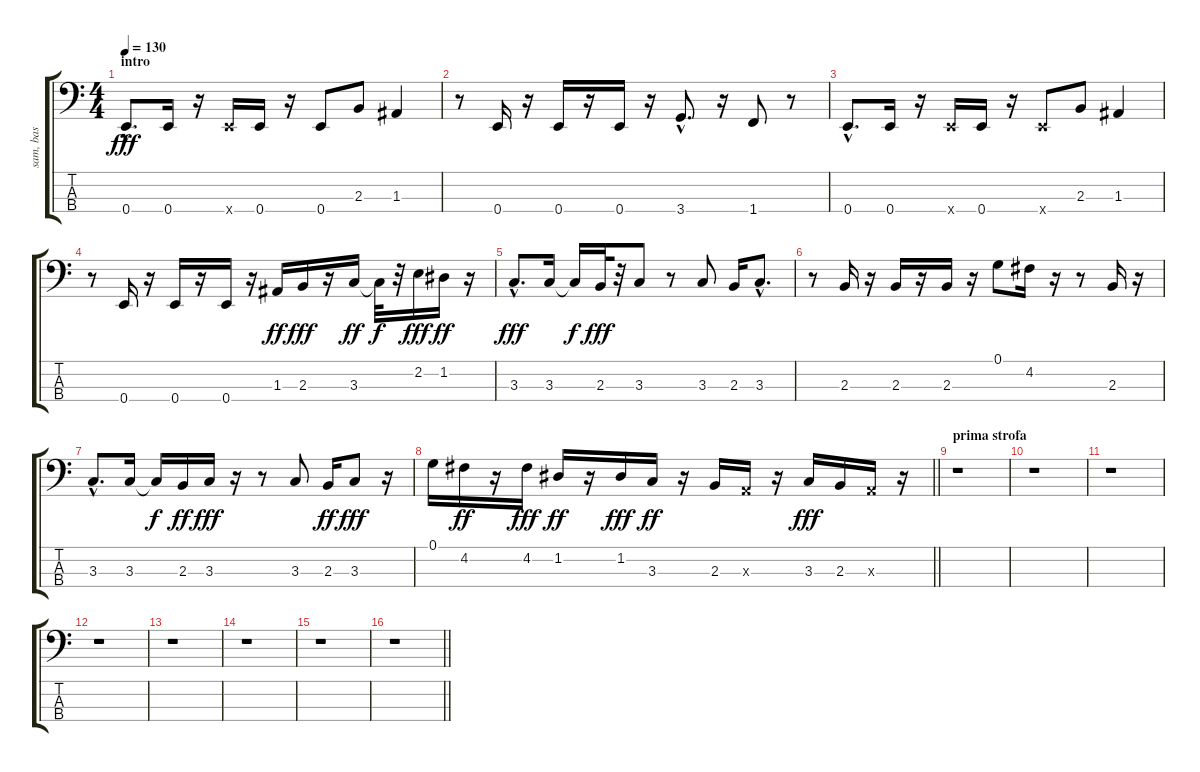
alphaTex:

\track ("sam, bas" "sam, bas") {instrument electricbassfinger}
\staff {score tabs}
\tuning (G2 D2 A1 E1) {hide}
\ts (4 4)
\section ("" "intro")
\tempo 130
\clef f4
\ks c
0.4{hac}.8{d dy fff instrument electricbassfinger} 0.4.16 r.16 0.4{x}.16 0.4.16 r.16 0.4.8 2.3.8 1.3.4 |
r.8 0.4.16 r.16 0.4.16 r.16 0.4.16 r.16 3.4{hac}.8{d} r.16 1.4.8 r.8 |
0.4{hac}.8{d} 0.4.16 r.16 0.4{x}.16 0.4.16 r.16 0.4{x}.8 2.3.8 1.3.4 |
r.8 0.4.16 r.16 0.4.16 r.16 0.4.16 r.16 1.3.16{dy ff} 2.3.16{dy fff} r.16 3.3.16{dy ff} 3.3{t}.32{dy f} r.32 2.2.16{dy fff} 1.2.16{dy ff} r.16 |
3.3{hac}.8{d dy fff} 3.3.16 3.3{t}.16{dy f} 2.3.32{dy fff} r.32 3.3.8 r.8 3.3.8 2.3.16 3.3{hac}.8{d} |
r.8 2.3.16 r.16 2.3.16 r.16 2.3.16 r.16 0.1.8 4.2.16 r.16 r.8 2.3.16 r.16 |
3.3{hac}.8{d} 3.3.16 3.3{t}.16{dy f} 2.3.16{dy ff} 3.3.16{dy fff} r.16 r.8 3.3.8 2.3.16{dy ff} 3.3.8{dy fff} r.16 |
\barLineRight lightlight
0.1.16 4.2.16{dy ff} r.16 4.2.16{dy fff} 1.2.16{dy ff} r.16 1.2.16{dy fff} 3.3.16{dy ff} r.16 2.3.16 0.3{x}.16 r.16 3.3.16{dy fff} 2.3.16 0.3{x}.16 r.16 |
\section ("" "prima strofa")
r.1 |
r.1 |
r.1 |
r.1 |
r.1 |
r.1 |
r.1 |
\barLineRight lightlight
r.1
